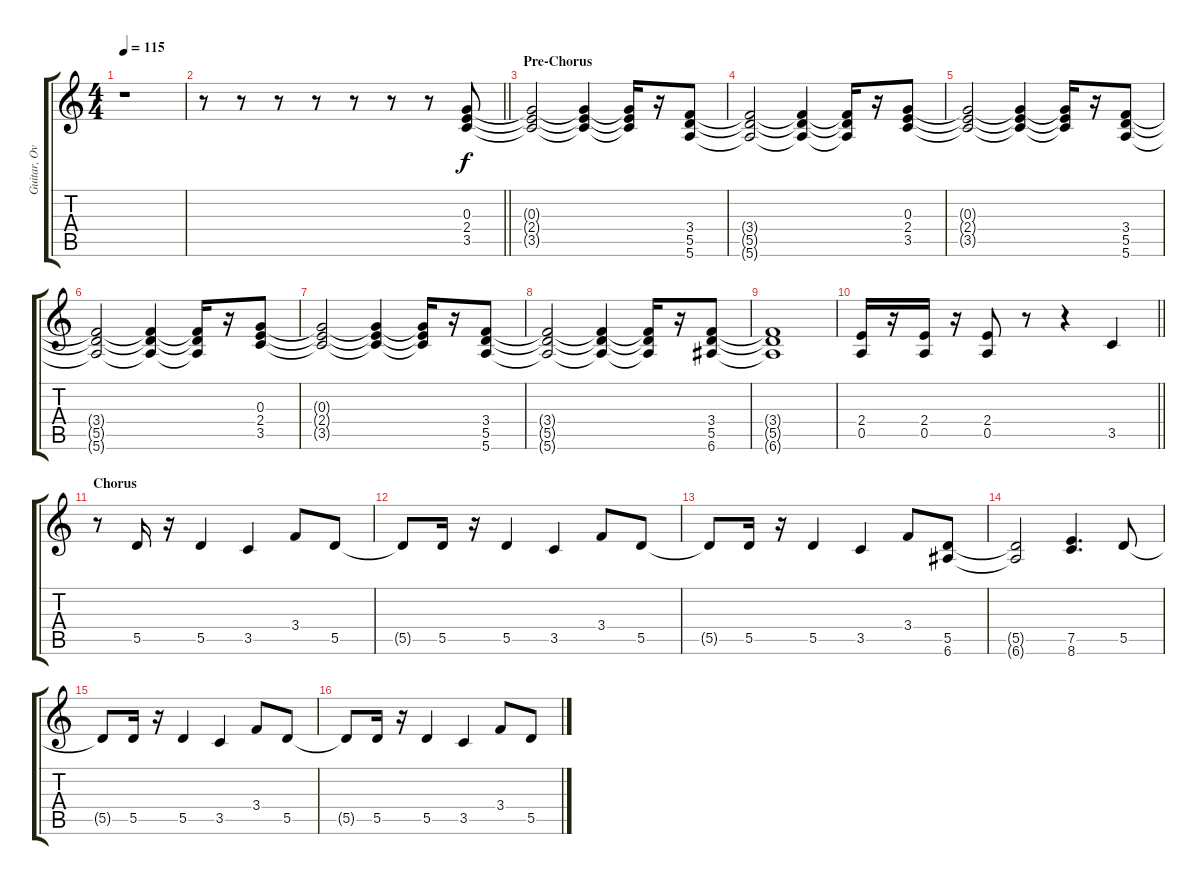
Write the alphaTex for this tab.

\track ("Guitar, Overdriven" "Guitar, Ov") {instrument overdrivenguitar}
\staff {score tabs}
\tuning (E4 B3 G3 D3 A2 E2) {hide}
\ts (4 4)
\tempo 115
\clef g2
\ks c
r.1{dy f} |
\barLineRight lightlight
r.8 r.8 r.8 r.8 r.8 r.8 r.8 (0.3 2.4 3.5).8 |
\section ("" "Pre-Chorus")
(0.3{t} 2.4{t} 3.5{t}).2 (0.3{t} 2.4{t} 3.5{t}).4 (0.3{t} 2.4{t} 3.5{t}).16 r.16 (3.4 5.5 5.6).8 |
(3.4{t} 5.5{t} 5.6{t}).2 (3.4{t} 5.5{t} 5.6{t}).4 (3.4{t} 5.5{t} 5.6{t}).16 r.16 (0.3 2.4 3.5).8 |
(0.3{t} 2.4{t} 3.5{t}).2 (0.3{t} 2.4{t} 3.5{t}).4 (0.3{t} 2.4{t} 3.5{t}).16 r.16 (3.4 5.5 5.6).8 |
(3.4{t} 5.5{t} 5.6{t}).2 (3.4{t} 5.5{t} 5.6{t}).4 (3.4{t} 5.5{t} 5.6{t}).16 r.16 (0.3 2.4 3.5).8 |
(0.3{t} 2.4{t} 3.5{t}).2 (0.3{t} 2.4{t} 3.5{t}).4 (0.3{t} 2.4{t} 3.5{t}).16 r.16 (3.4 5.5 5.6).8 |
(3.4{t} 5.5{t} 5.6{t}).2 (3.4{t} 5.5{t} 5.6{t}).4 (3.4{t} 5.5{t} 5.6{t}).16 r.16 (3.4 5.5 6.6).8 |
(3.4{t} 5.5{t} 6.6{t}).1 |
\barLineRight lightlight
(2.4 0.5).16 r.16 (2.4 0.5).16 r.16 (2.4 0.5).8 r.8 r.4 3.5.4 |
\section ("" "Chorus")
r.8 5.5.16 r.16 5.5.4 3.5.4 3.4.8 5.5.8 |
5.5{t}.8 5.5.16 r.16 5.5.4 3.5.4 3.4.8 5.5.8 |
5.5{t}.8 5.5.16 r.16 5.5.4 3.5.4 3.4.8 (5.5 6.6).8 |
(5.5{t} 6.6{t}).2 (7.5 8.6).4{d} 5.5.8 |
5.5{t}.8 5.5.16 r.16 5.5.4 3.5.4 3.4.8 5.5.8 |
5.5{t}.8 5.5.16 r.16 5.5.4 3.5.4 3.4.8 5.5.8
